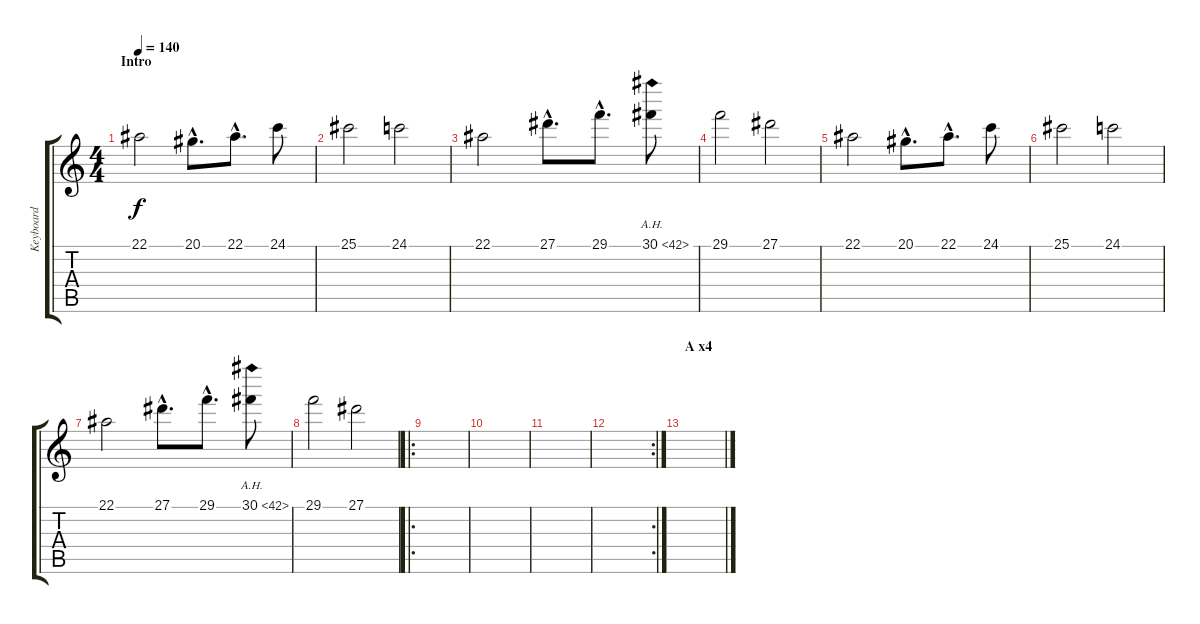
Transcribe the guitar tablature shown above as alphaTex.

\track ("Keyboard" "Keyboard") {instrument pad1newage}
\staff {score tabs}
\tuning (C4 G3 Eb3 Bb2 F2 C2) {hide}
\ts (4 4)
\section ("" "Intro")
\tempo 140
\clef g2
\ks c
22.1.2{dy f instrument pad1newage} 20.1{hac}.8{d} 22.1{hac}.8{d} 24.1.8 |
25.1.2 24.1.2 |
22.1.2 27.1{hac}.8{d} 29.1{hac}.8{d} 30.1{ah 12}.8 |
29.1.2 27.1.2 |
22.1.2 20.1{hac}.8{d} 22.1{hac}.8{d} 24.1.8 |
25.1.2 24.1.2 |
22.1.2 27.1{hac}.8{d} 29.1{hac}.8{d} 30.1{ah 12}.8 |
29.1.2 27.1.2 |
\ro
|
|
|
\rc 2
|
\section ("" "A x4")
